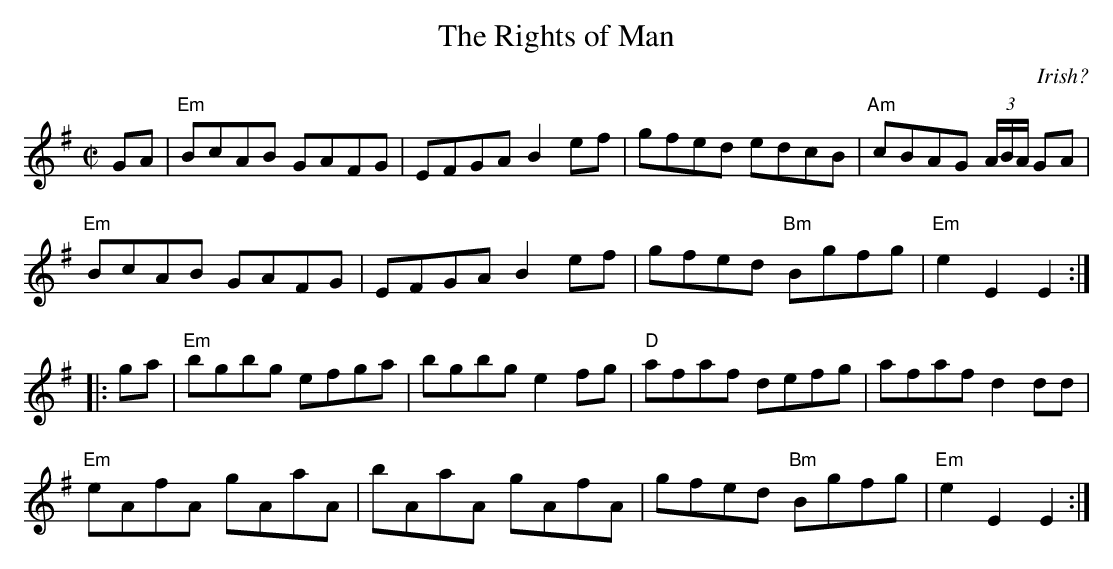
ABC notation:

X:1
T: The Rights of Man
O: Irish?
M: C|
K: Em
GA |\
"Em"BcAB GAFG | EFGA B2ef | gfed edcB | "Am"cBAG (3A/B/A/ GA |
"Em"BcAB GAFG | EFGA B2ef | gfed "Bm"Bgfg | "Em"e2E2 E2 :|
|: ga |\
"Em"bgbg efga | bgbg e2fg | "D"afaf defg | afaf d2dd |
"Em"eAfA gAaA | bAaA gAfA | gfed "Bm"Bgfg | "Em"e2E2 E2 :|
